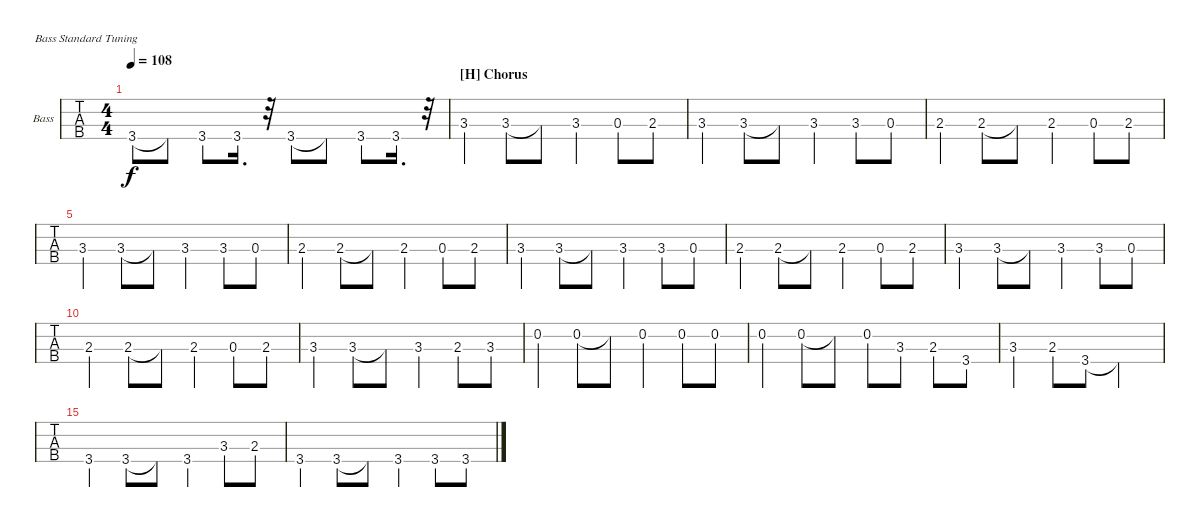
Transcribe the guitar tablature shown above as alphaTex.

\defaultSystemsLayout 4
\bracketExtendMode nobrackets
\firstSystemTrackNameOrientation horizontal
\otherSystemsTrackNameOrientation horizontal
\defaultBarNumberDisplay FirstOfSystem
\track ("Bass" "Bass") {instrument electricbassfinger}
\staff {tabs}
\tuning (G2 D2 A1 E1)
\ts (4 4)
\tempo 108
\clef f4
\scale
0.25
\ks c
3.4.8{dy f} 3.4{t}.8 3.4.8 3.4.16{d} r.32 3.4.8 3.4{t}.8 3.4.8 3.4.16{d} r.32 |
\section ("H" "Chorus")
\scale
0.25 3.3.4 3.3.8 3.3{t}.8 3.3.4 0.3.8 2.3.8 |
\scale
0.25 3.3.4 3.3.8 3.3{t}.8 3.3.4 3.3.8 0.3.8 |
\scale
0.25 2.3.4 2.3.8 2.3{t}.8 2.3.4 0.3.8 2.3.8 |
\scale
0.25 3.3.4 3.3.8 3.3{t}.8 3.3.4 3.3.8 0.3.8 |
\scale
0.25 2.3.4 2.3.8 2.3{t}.8 2.3.4 0.3.8 2.3.8 |
\scale
0.25 3.3.4 3.3.8 3.3{t}.8 3.3.4 3.3.8 0.3.8 |
\scale
0.25 2.3.4 2.3.8 2.3{t}.8 2.3.4 0.3.8 2.3.8 |
\scale
0.25 3.3.4 3.3.8 3.3{t}.8 3.3.4 3.3.8 0.3.8 |
\scale
0.25 2.3.4 2.3.8 2.3{t}.8 2.3.4 0.3.8 2.3.8 |
\scale
0.25 3.3.4 3.3.8 3.3{t}.8 3.3.4 2.3.8 3.3.8 |
\scale
0.25 0.2.4 0.2.8 0.2{t}.8 0.2.4 0.2.8 0.2.8 |
\scale
0.25 0.2.4 0.2.8 0.2{t}.8 0.2.8 3.3.8 2.3.8 3.4.8 |
\scale
0.25 3.3.4 2.3.8 3.4.8 3.4{t}.2 |
\scale
0.25 3.4.4 3.4.8 3.4{t}.8 3.4.4 3.3.8 2.3.8 |
\scale
0.25 3.4.4 3.4.8 3.4{t}.8 3.4.4 3.4.8 3.4.8
